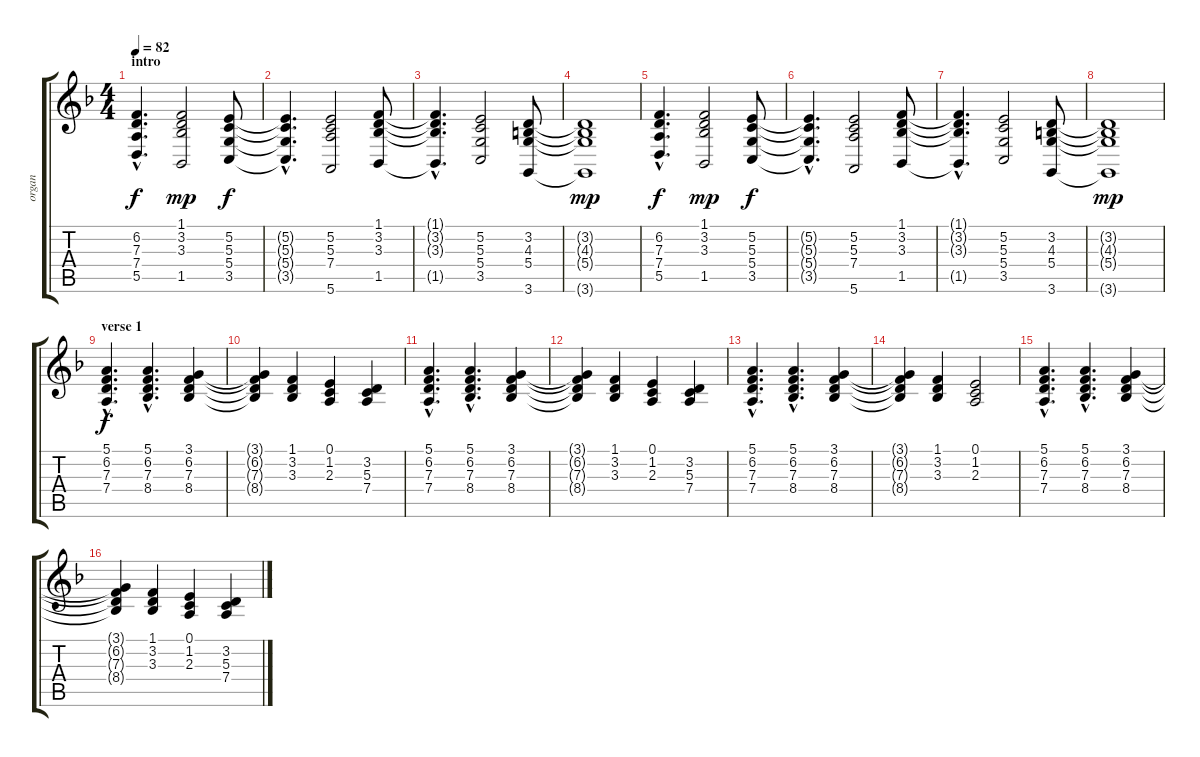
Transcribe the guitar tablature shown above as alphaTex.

\track ("organ" "organ") {instrument drawbarorgan}
\staff {score tabs}
\tuning (E4 B3 G3 D3 A2 E2) {hide}
\ts (4 4)
\section ("" "intro")
\tempo 82
\clef g2
\ks f
(6.2{hac} 7.3{hac} 7.4{hac} 5.5{hac}).4{d dy f instrument drawbarorgan} (1.1 3.2 3.3 1.5).2{dy mp} (5.2 5.3 5.4 3.5).8{dy f} |
(5.2{hac t} 5.3{hac t} 5.4{hac t} 3.5{hac t}).4{d} (5.2 5.3 7.4 5.6).2 (1.1 3.2 3.3 1.5).8 |
(1.1{hac t} 3.2{hac t} 3.3{hac t} 1.5{hac t}).4{d} (5.2 5.3 5.4 3.5).2 (3.2 4.3 5.4 3.6).8 |
(3.2{t} 4.3{t} 5.4{t} 3.6{t}).1{dy mp} |
(6.2{hac} 7.3{hac} 7.4{hac} 5.5{hac}).4{d dy f} (1.1 3.2 3.3 1.5).2{dy mp} (5.2 5.3 5.4 3.5).8{dy f} |
(5.2{hac t} 5.3{hac t} 5.4{hac t} 3.5{hac t}).4{d} (5.2 5.3 7.4 5.6).2 (1.1 3.2 3.3 1.5).8 |
(1.1{hac t} 3.2{hac t} 3.3{hac t} 1.5{hac t}).4{d} (5.2 5.3 5.4 3.5).2 (3.2 4.3 5.4 3.6).8 |
(3.2{t} 4.3{t} 5.4{t} 3.6{t}).1{dy mp} |
\section ("" "verse 1")
(5.1{hac} 6.2{hac} 7.3{hac} 7.4{hac}).4{d dy f} (5.1{hac} 6.2{hac} 7.3{hac} 8.4{hac}).4{d} (3.1 6.2 7.3 8.4).4 |
(3.1{t} 6.2{t} 7.3{t} 8.4{t}).4 (1.1 3.2 3.3).4 (0.1 1.2 2.3).4 (3.2 5.3 7.4).4 |
(5.1{hac} 6.2{hac} 7.3{hac} 7.4{hac}).4{d} (5.1{hac} 6.2{hac} 7.3{hac} 8.4{hac}).4{d} (3.1 6.2 7.3 8.4).4 |
(3.1{t} 6.2{t} 7.3{t} 8.4{t}).4 (1.1 3.2 3.3).4 (0.1 1.2 2.3).4 (3.2 5.3 7.4).4 |
(5.1{hac} 6.2{hac} 7.3{hac} 7.4{hac}).4{d} (5.1{hac} 6.2{hac} 7.3{hac} 8.4{hac}).4{d} (3.1 6.2 7.3 8.4).4 |
(3.1{t} 6.2{t} 7.3{t} 8.4{t}).4 (1.1 3.2 3.3).4 (0.1 1.2 2.3).2 |
(5.1{hac} 6.2{hac} 7.3{hac} 7.4{hac}).4{d} (5.1{hac} 6.2{hac} 7.3{hac} 8.4{hac}).4{d} (3.1 6.2 7.3 8.4).4 |
(3.1{t} 6.2{t} 7.3{t} 8.4{t}).4 (1.1 3.2 3.3).4 (0.1 1.2 2.3).4 (3.2 5.3 7.4).4
